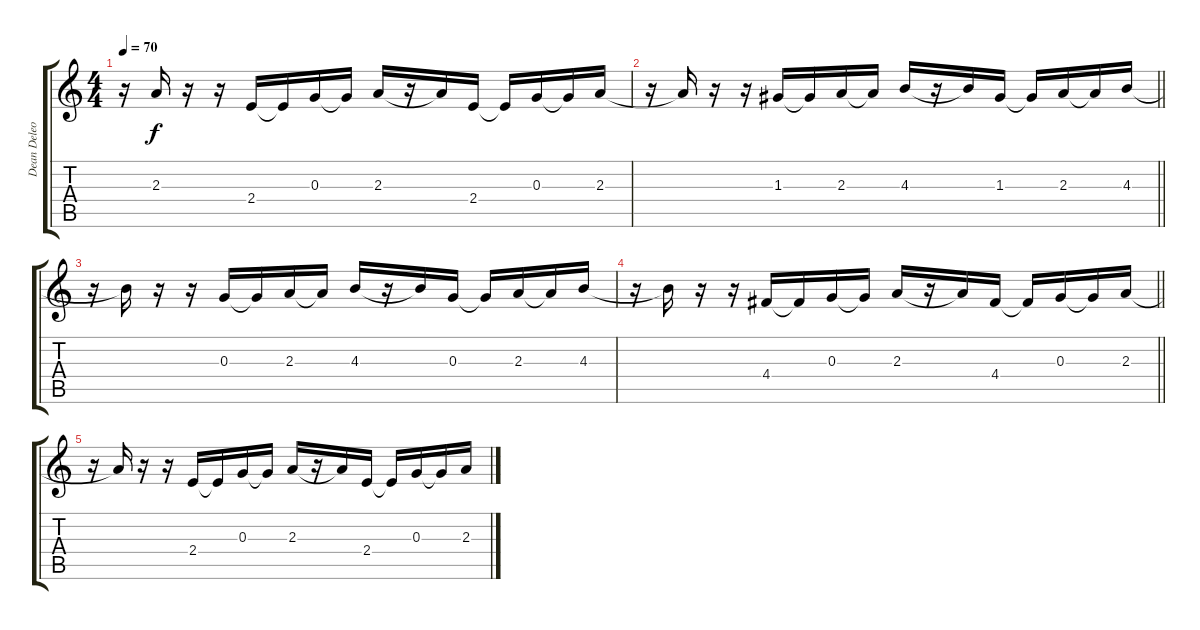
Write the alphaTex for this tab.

\track ("Dean Deleo (Guitar)" "Dean Deleo") {instrument overdrivenguitar}
\staff {score tabs}
\tuning (E4 B3 G3 D3 A2 E2) {hide}
\ts (4 4)
\tempo 70
\clef g2
\ks c
r.16{dy f} 2.3{t}.16 r.16 r.16 2.4.16 2.4{t}.16 0.3.16 0.3{t}.16 2.3.16 r.16 2.3{t}.16 2.4.16 2.4{t}.16 0.3.16 0.3{t}.16 2.3.16 |
\barLineRight lightlight
r.16 2.3{t}.16 r.16 r.16 1.3.16 1.3{t}.16 2.3.16 2.3{t}.16 4.3.16 r.16 4.3{t}.16 1.3.16 1.3{t}.16 2.3.16 2.3{t}.16 4.3.16 |
r.16 4.3{t}.16 r.16 r.16 0.3.16 0.3{t}.16 2.3.16 2.3{t}.16 4.3.16 r.16 4.3{t}.16 0.3.16 0.3{t}.16 2.3.16 2.3{t}.16 4.3.16 |
\barLineRight lightlight
r.16 4.3{t}.16 r.16 r.16 4.4.16 4.4{t}.16 0.3.16 0.3{t}.16 2.3.16 r.16 2.3{t}.16 4.4.16 4.4{t}.16 0.3.16 0.3{t}.16 2.3.16 |
r.16 2.3{t}.16 r.16 r.16 2.4.16 2.4{t}.16 0.3.16 0.3{t}.16 2.3.16 r.16 2.3{t}.16 2.4.16 2.4{t}.16 0.3.16 0.3{t}.16 2.3.16
